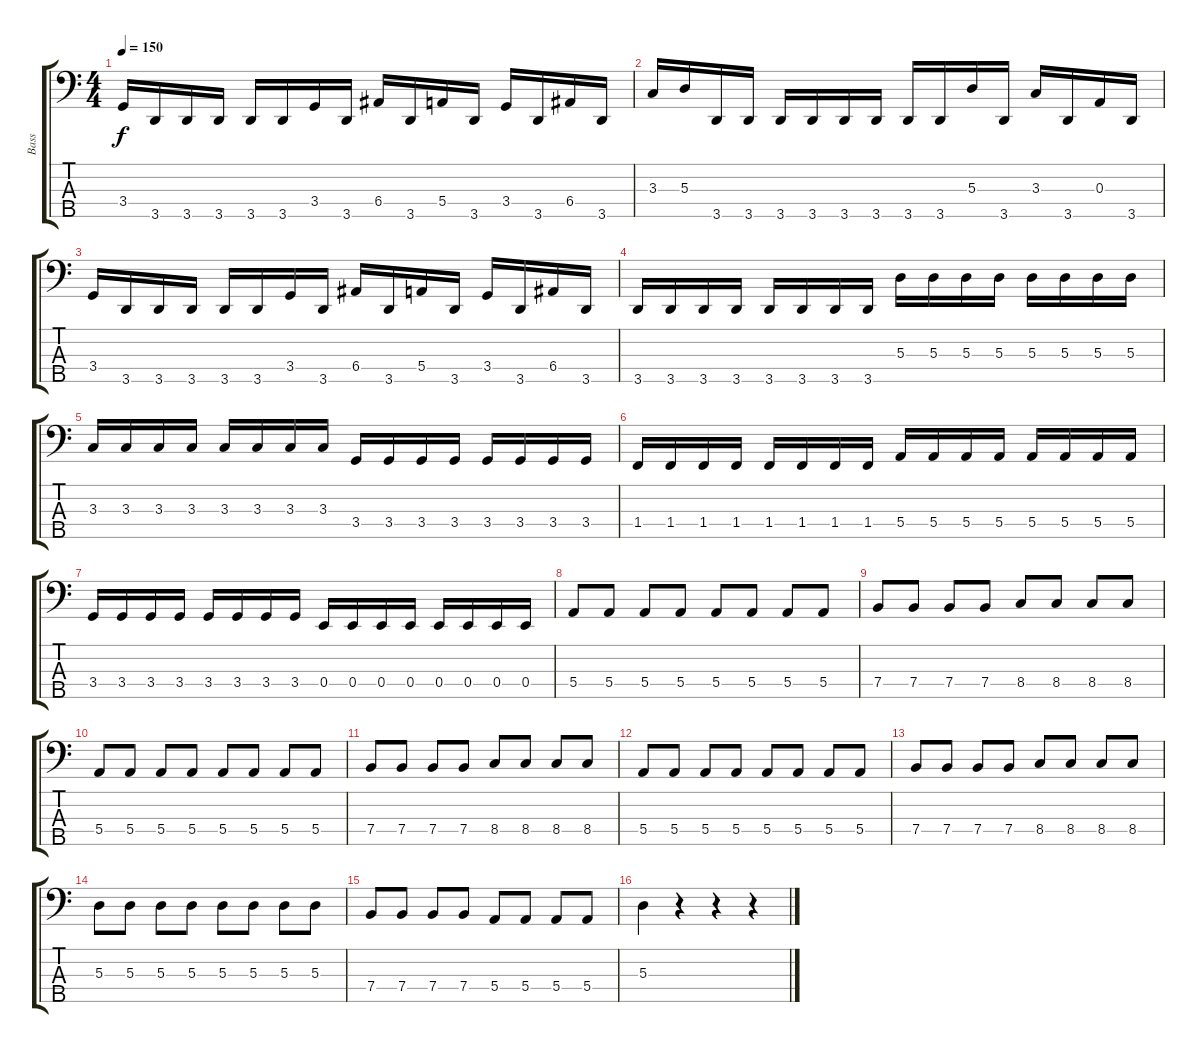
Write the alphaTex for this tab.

\track ("Bass" "Bass") {instrument electricbassfinger}
\staff {score tabs}
\tuning (G2 D2 A1 E1 B0) {hide}
\ts (4 4)
\tempo 150
\clef f4
\ks c
3.4.16{dy f} 3.5.16 3.5.16 3.5.16 3.5.16 3.5.16 3.4.16 3.5.16 6.4.16 3.5.16 5.4.16 3.5.16 3.4.16 3.5.16 6.4.16 3.5.16 |
3.3.16 5.3.16 3.5.16 3.5.16 3.5.16 3.5.16 3.5.16 3.5.16 3.5.16 3.5.16 5.3.16 3.5.16 3.3.16 3.5.16 0.3.16 3.5.16 |
3.4.16 3.5.16 3.5.16 3.5.16 3.5.16 3.5.16 3.4.16 3.5.16 6.4.16 3.5.16 5.4.16 3.5.16 3.4.16 3.5.16 6.4.16 3.5.16 |
3.5.16 3.5.16 3.5.16 3.5.16 3.5.16 3.5.16 3.5.16 3.5.16 5.3.16 5.3.16 5.3.16 5.3.16 5.3.16 5.3.16 5.3.16 5.3.16 |
3.3.16 3.3.16 3.3.16 3.3.16 3.3.16 3.3.16 3.3.16 3.3.16 3.4.16 3.4.16 3.4.16 3.4.16 3.4.16 3.4.16 3.4.16 3.4.16 |
1.4.16 1.4.16 1.4.16 1.4.16 1.4.16 1.4.16 1.4.16 1.4.16 5.4.16 5.4.16 5.4.16 5.4.16 5.4.16 5.4.16 5.4.16 5.4.16 |
3.4.16 3.4.16 3.4.16 3.4.16 3.4.16 3.4.16 3.4.16 3.4.16 0.4.16 0.4.16 0.4.16 0.4.16 0.4.16 0.4.16 0.4.16 0.4.16 |
5.4.8 5.4.8 5.4.8 5.4.8 5.4.8 5.4.8 5.4.8 5.4.8 |
7.4.8 7.4.8 7.4.8 7.4.8 8.4.8 8.4.8 8.4.8 8.4.8 |
5.4.8 5.4.8 5.4.8 5.4.8 5.4.8 5.4.8 5.4.8 5.4.8 |
7.4.8 7.4.8 7.4.8 7.4.8 8.4.8 8.4.8 8.4.8 8.4.8 |
5.4.8 5.4.8 5.4.8 5.4.8 5.4.8 5.4.8 5.4.8 5.4.8 |
7.4.8 7.4.8 7.4.8 7.4.8 8.4.8 8.4.8 8.4.8 8.4.8 |
5.3.8 5.3.8 5.3.8 5.3.8 5.3.8 5.3.8 5.3.8 5.3.8 |
7.4.8 7.4.8 7.4.8 7.4.8 5.4.8 5.4.8 5.4.8 5.4.8 |
5.3.4 r.4 r.4 r.4
